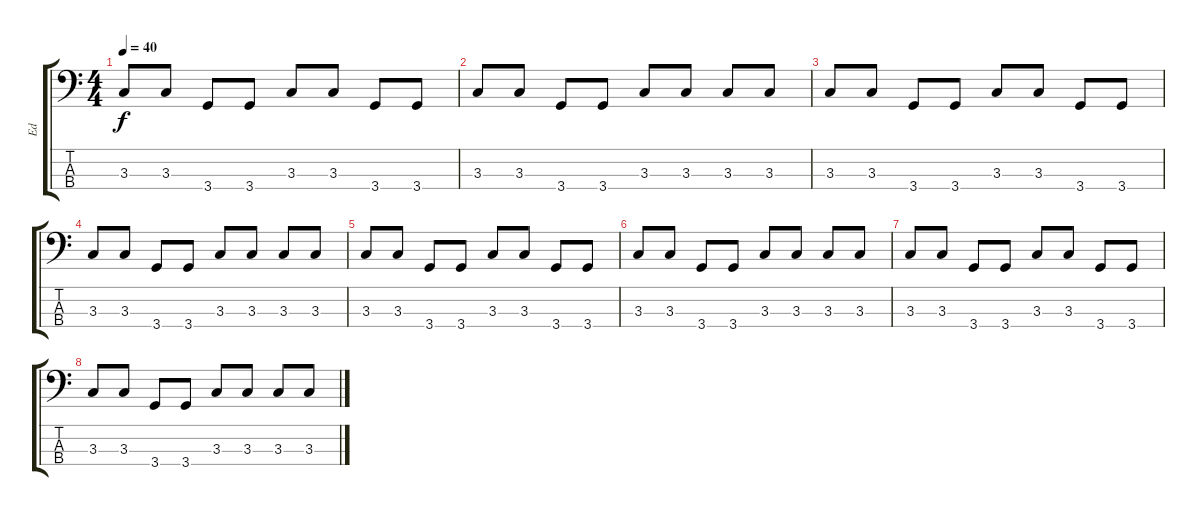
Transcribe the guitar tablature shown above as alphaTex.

\track ("Ed" "Ed") {instrument electricbassfinger}
\staff {score tabs}
\tuning (G2 D2 A1 E1) {hide}
\ts (4 4)
\tempo 40
\clef f4
\ks c
3.3.8{dy f} 3.3.8 3.4.8 3.4.8 3.3.8 3.3.8 3.4.8 3.4.8 |
3.3.8 3.3.8 3.4.8 3.4.8 3.3.8 3.3.8 3.3.8 3.3.8 |
3.3.8 3.3.8 3.4.8 3.4.8 3.3.8 3.3.8 3.4.8 3.4.8 |
3.3.8 3.3.8 3.4.8 3.4.8 3.3.8 3.3.8 3.3.8 3.3.8 |
3.3.8 3.3.8 3.4.8 3.4.8 3.3.8 3.3.8 3.4.8 3.4.8 |
3.3.8 3.3.8 3.4.8 3.4.8 3.3.8 3.3.8 3.3.8 3.3.8 |
3.3.8 3.3.8 3.4.8 3.4.8 3.3.8 3.3.8 3.4.8 3.4.8 |
3.3.8 3.3.8 3.4.8 3.4.8 3.3.8 3.3.8 3.3.8 3.3.8
